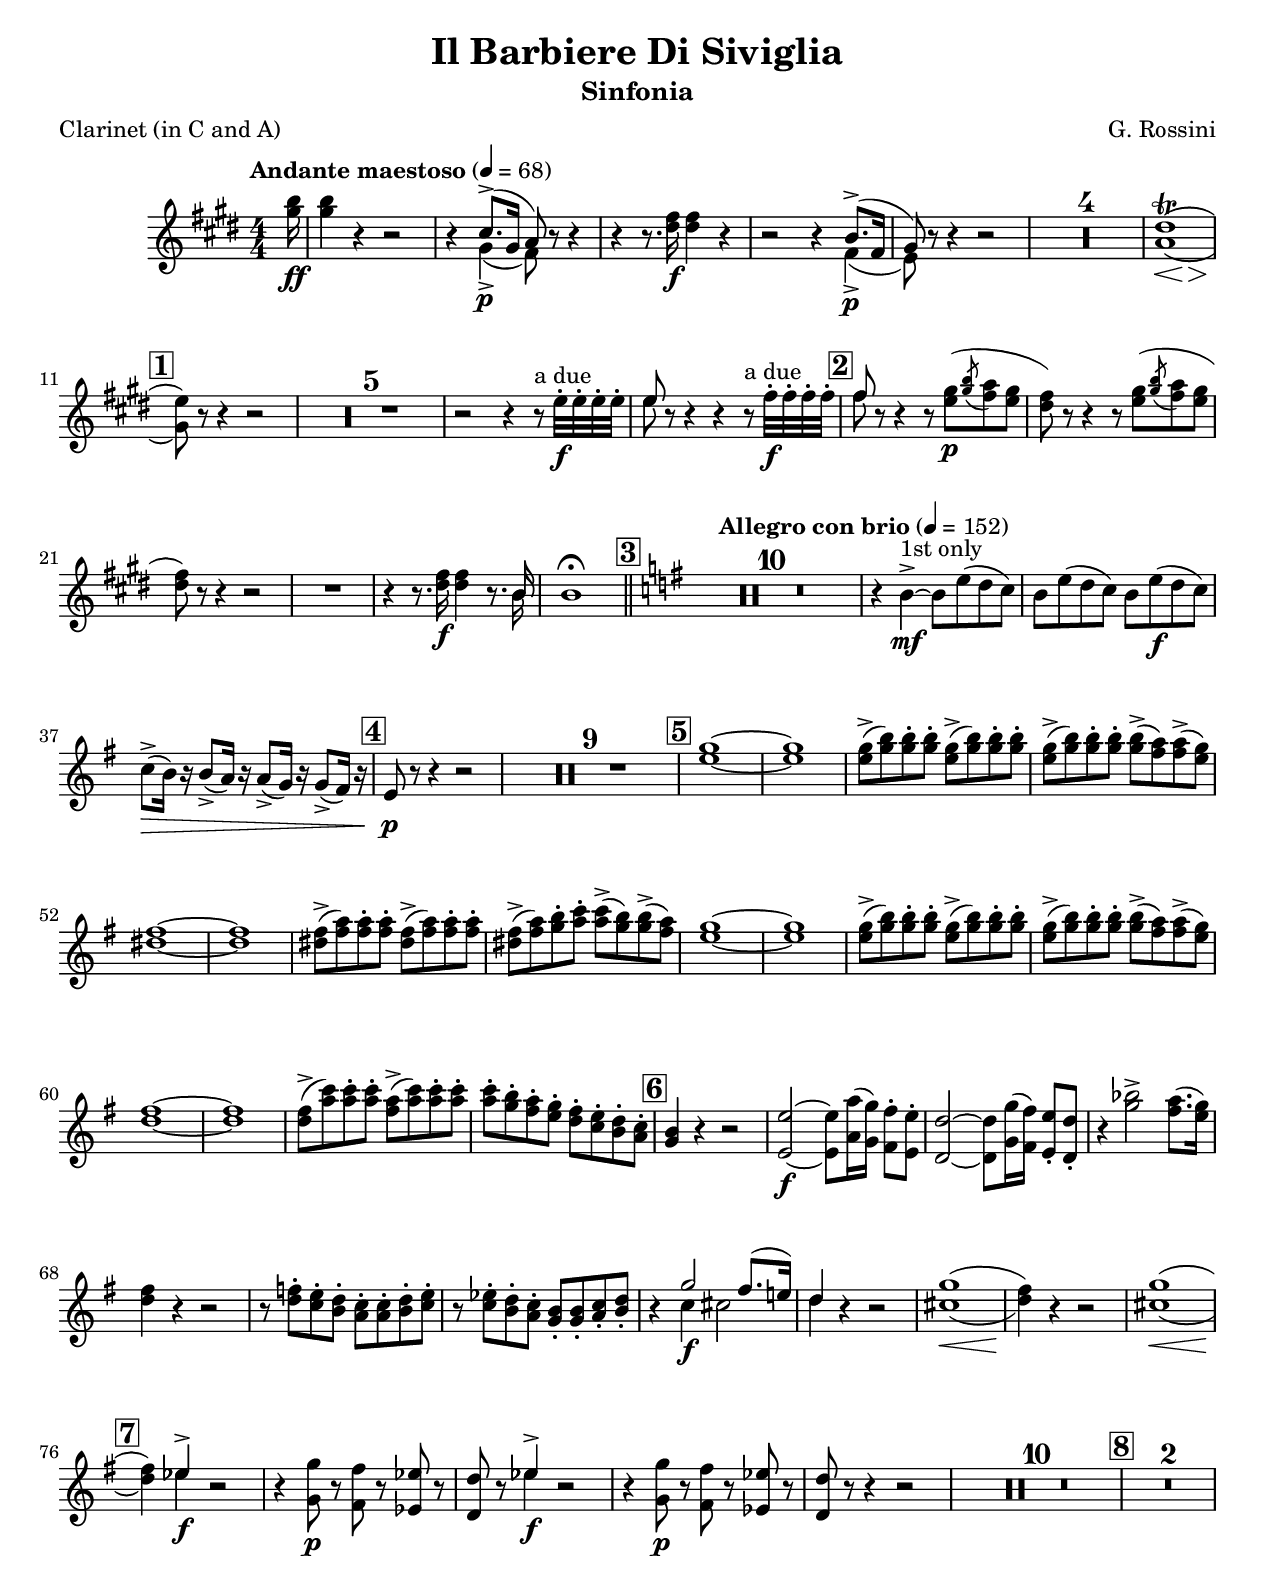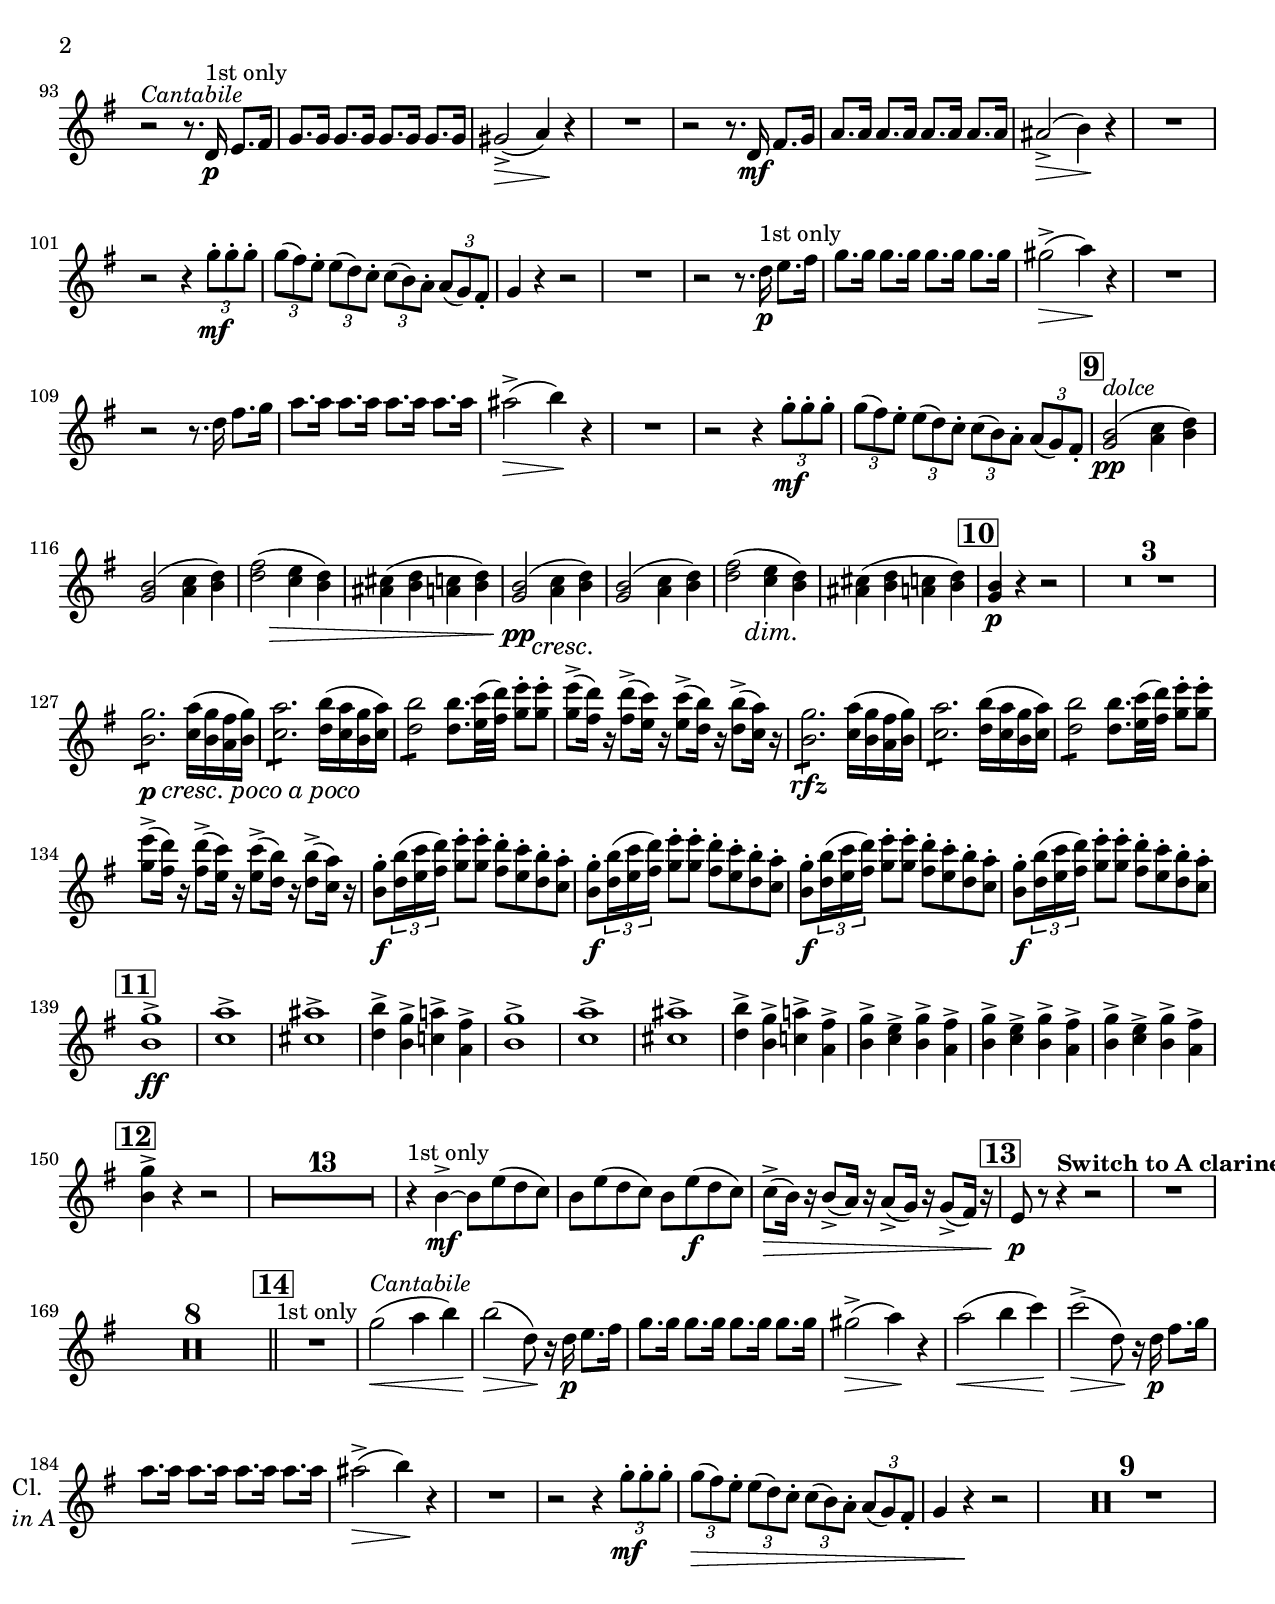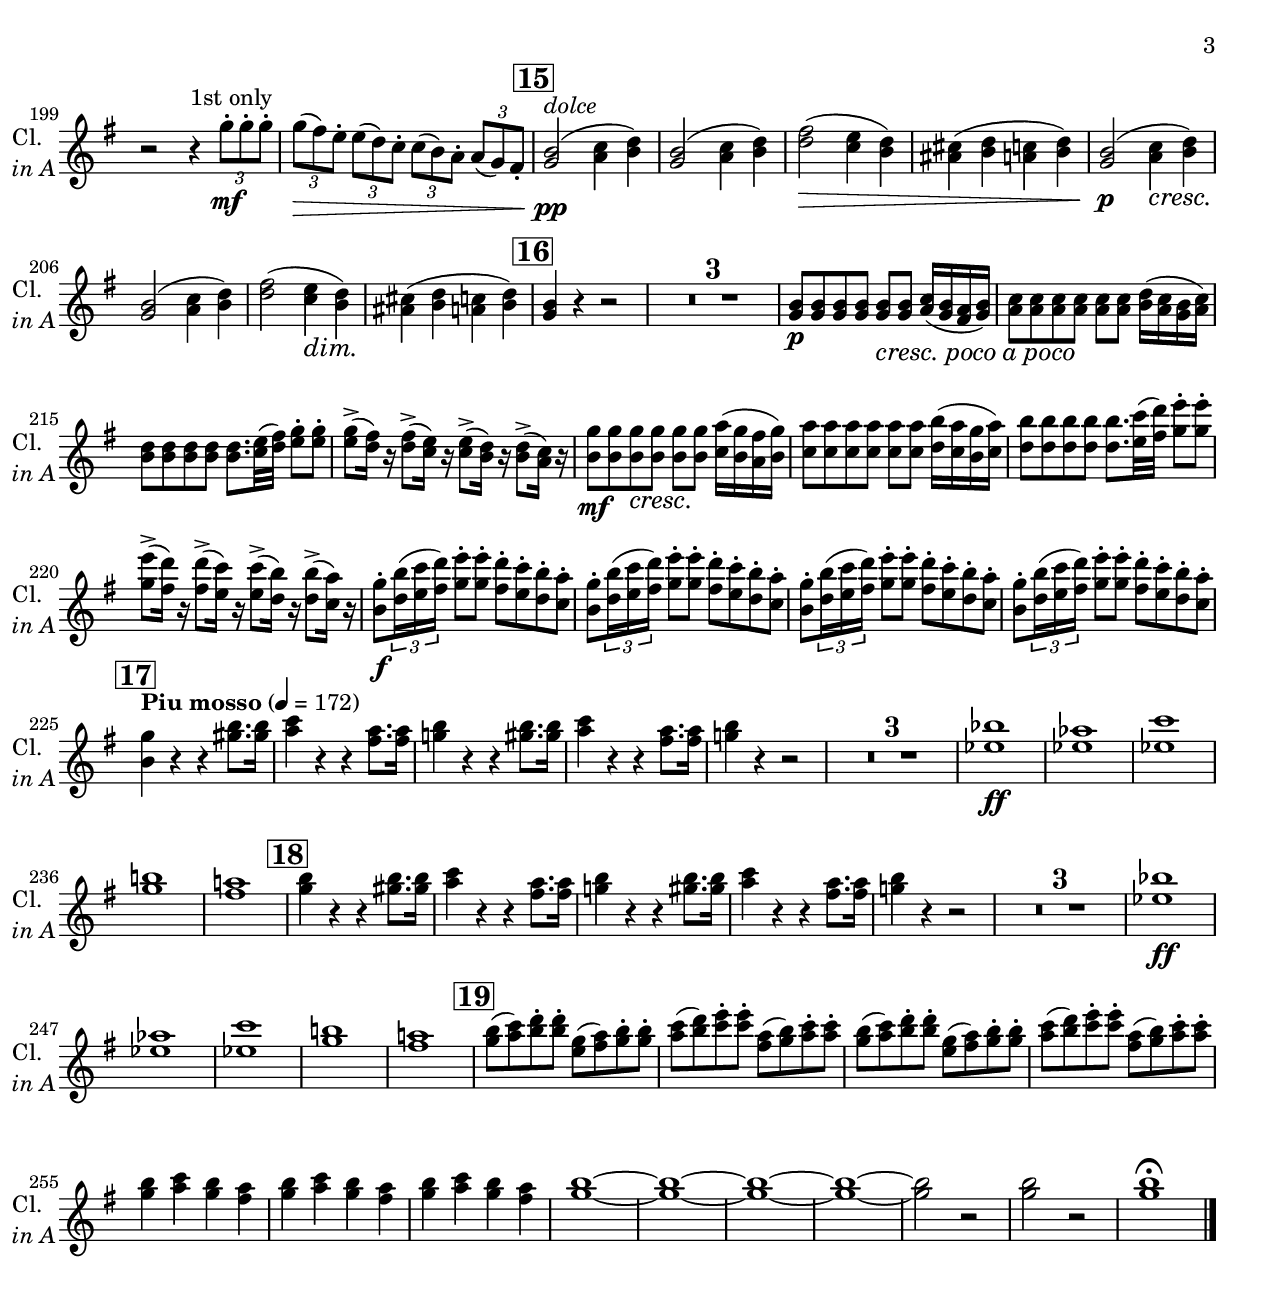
\version "2.18.2"

#(ly:set-option 'relative-includes #t)

% Rossini Barber of Seville Overture - Clarinet (in C and a) Part

\paper {
  #(set-paper-size "letter")
  top-margin = 0.5\in
  page-breaking = #ly:page-turn-breaking
}

\header {
  title = "Il Barbiere Di Siviglia"
  composer = "G. Rossini"
  subtitle = "Sinfonia"
  poet = "Clarinet (in C and A)"
  % Remove default LilyPond tagline
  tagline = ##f
}

rhythms = \version "2.18.2"

% Rossini Barber of Seville Overture - Rhythms

{
  
  \include "globals.ily"
  
  \tempo "Andante maestoso" 4 = 68 % measure 1
  \partial 16 s16
  
  s1*10
  
  \mark \default % measure 11 [1]
  
  s1*8
  
  \mark \default % measure 19 [2]
  
  s1*6
  
  \mark \default % measure 25 [3]
  \tempo "Allegro con brio" 4 = 152
  
  s1*13
  
  \mark \default % measure 38 [4]
  
  s1*10
  
  \mark \default % measure 48 [5]
  
  s1*16
  
  \mark \default % measure 64 [6]
  
  s1*12
  
  \mark \default % measure 76 [7]
  
  s1*15
  
  \mark \default % measure 91 [8]
  
  s1*24
  
  \mark \default % measure 115 [9]
  
  s1*8
  
  \mark \default % measure 123 [10]
  
  s1*16
  
  \mark \default % measure 139 [11]
  
  s1*11
  
  \mark \default % measure 150 [12]
  
  s1*17
  
  \mark \default % measure 167 [13]
  
  s1*10
  
  \mark \default % measure 177 [14]
  
  s1*24
  
  \mark \default % measure 201 [15]
  
  s1*8
  
  \mark \default % measure 209 [16]
  
  s1*16
  
  \mark \default % measure 225 [17]
  \tempo "Piu mosso" 4 = 172
  
  s1*13
  
  \mark \default % measure 238 [18]
  
  s1*13
  
  \mark \default % measure 251 [19]
}


partClarinet = \version "2.18.2"

% Rossini Barber of Seville Overture - Clarinets (in C, A) Part

\relative c'' {
  
  \include "globals.ily"
  
  \key e \major
  
  % Start with C clarinet
  \set Staff.instrumentName = \markup {
    \column { "Clarinet"
      \line { "in C" }
    }
  }
  \set Staff.shortInstrumentName = \markup {
    \column { "Cl."
      \line { \italic "in C" }
    }
  }
  \transposition c
  
  \partial 16 <gis' b>16\ff |
  <gis b>4 r4 r2 |
  r4 << 
    {
      cis,8.->\p( gis16 a8)
    } \\ {
      gis4->( fis8)
    } 
  >> r8 r4 |
  r4 r8. <dis' fis>16\f <dis fis>4 r4 |
  r2 r4 << 
    {
      b8.->\p( fis16 | 
      gis8)
    } \\ {
      fis4->( |
      e8)
    } 
  >> r8 r4 r2 |
  R1*4
  \set doubleSlurs = ##t
  << <a dis>1\trill( { s4\< s4 s4\> s4 } >> |
  
  % Rehearsal [1]
  <gis e'>8\!) r8 r4 r2 |
  \set doubleSlurs = ##f
  \allowPageTurn
  R1*5
  r2 r4 r8^"a due" e'32-.\f e32-. e32-. e32-. |
  << { e8 } \\ { e8 } >> r8 r4 r4 r8^"a due" fis32-.\f fis32-. fis32-. fis32-. |
  
  % Rehearsal [2]
  << { fis8 } \\ { fis8 } >> r8 r4 r8 <e gis>8\p( \acciaccatura <gis b>8 <fis a>8 <e gis>8 |
  <dis fis>8) r8 r4 r8 <e gis>8( \acciaccatura <gis b>8 <fis a>8 <e gis>8 |
  <dis fis>8) r8 r4 r2 |
  R1 |
  r4 r8. <dis fis>16\f <dis fis>4 r8. << { b16 } \\ { b16 } >> |
  b1\fermata \bar "||"
  
  % Rehearsal [3]
  \key g \major
  R1*10
  r4 b4->\mf^"1st only"~ b8 e8( d8 c8) |
  b8 e8( d8 c8) b8 e8\f( d8 c8) |
  c8->\>( b16) r16 b8->( a16) r16 a8->( g16) r16 g8->( fis16) r16 |
  
  % Rehearsal [4]
  e8\p r8 r4 r2 |
  R1*9
  
  % Rehearsal [5]
  <e' g>1~ |
  <e g>1 |
  <e g>8->( <g b>8) <g b>8-. <g b>8-. <e g>8->( <g b>8) <g b>8-. <g b>8-. |
  <e g>8->( <g b>8) <g b>8-. <g b>8-. <g b>8->( <fis a>8) <fis a>->( <e g>) |
  <dis fis>1~ |
  <dis fis>1 |
  <dis fis>8->( <fis a>8) <fis a>8-. <fis a>8-. <dis fis>8->( <fis a>8) <fis a>8-. <fis a>8-. |
  <dis fis>8->( <fis a>8) <g b>8-. <a c>8-. <a c>8->( <g b>8) <g b>8->( <fis a>8) |
  <e g>1~ |
  <e g>1 |
  <e g>8->( <g b>8) <g b>8-. <g b>8-. <e g>8->( <g b>8) <g b>8-. <g b>8-. |
  <e g>8->( <g b>8) <g b>8-. <g b>8-. <g b>8->( <fis a>8) <fis a>8->( <e g>8) |
  <d fis>1~ |
  <d fis>1 |
  <d fis>8->( <a' c>8) <a c>8-. <a c>8-. <fis a>8->( <a c>8) <a c>8-. <a c>8-. |
  <a c>8-. <g b>8-. <fis a>8-. <e g>8-. <d fis>8-. <c e>8-. <b d>8-. <a c>8-. |
  
  % Rehearsal [6]
  <g b>4 r4 r2 |
  <e e'>2\f~ <e e'>8 <a a'>16( <g g'>16) <fis fis'>8-. <e e'>8-. |
  <d d'>2~ <d d'>8 <g g'>16( <fis fis'>16) <e e'>8-. <d d'>8-. |
  r4 <g' bes>2-> <fis a>8.( <e g>16) |
  <d fis>4 r4 r2 |
  r8 <d f>8-. <c e>8-. <b d>8-. <a c>8-. <a c>8-. <b d>8-. <c e>8-. |
  r8 <c ees>8-. <b d>8-. <a c>8-. <g b>8-. <g b>8-. <a c>8-. <b d>8-. |
  r4 <<
    {
      g'2\f fis8.( e16) |
      d4
    } \\ {
      c4 cis2 |
      d4
    }
  >> r4 r2 |
  \set doubleSlurs = ##t
  <cis g'>1\<( |
  <d fis>4\!) r4 r2 |
  <cis g'>1\<( |
  
  % Rehearsal [7]
  <d fis>4\!) << { ees4->\f } \\ { ees4 } >> r2 |
  \set doubleSlurs = ##f
  r4 <g, g'>8\p r8 <fis fis'>8 r8 <ees ees'>8 r8 |
  <d d'>8 r8 << { ees'4->\f } \\ { ees4 } >> r2 |
  r4 <g, g'>8\p r8 <fis fis'>8 r8 <ees ees'>8 r8 |
  <d d'>8 r8 r4 r2 |
  \allowPageTurn
  R1*10
  
  % Rehearsal [8]
  \allowPageTurn
  R1*2
  r2^\markup { \italic "Cantabile" } r8. d16\p^"1st only" e8. fis16 |
  g8. g16 g8. g16 g8. g16 g8. g16 |
  gis2->\>( a4)\! r4 |
  R1 |
  r2 r8. d,16\mf fis8. g16 |
  a8. a16 a8. a16 a8. a16 a8. a16 |
  ais2->\>( b4)\! r4 |
  R1 |
  r2 r4 \tuplet 3/2 { g'8-.\mf g8-. g8-. } |
  \tuplet 3/2 { g8( fis8) e8-. } \tuplet 3/2 { e8( d8) c8-. } \tuplet 3/2 { c8( b8) a8-. } \tuplet 3/2 { a8( g8) fis8-. } |
  g4 r4 r2 |
  R1 |
  r2 r8. d'16\p^"1st only" e8. fis16 |
  g8. g16 g8. g16 g8. g16 g8. g16 |
  gis2->\>( a4)\! r4 |
  R1 |
  r2 r8. d,16 fis8. g16 |
  a8. a16 a8. a16 a8. a16 a8. a16 |
  ais2->\>( b4)\! r4 |
  R1 |
  r2 r4 \tuplet 3/2 { g8-.\mf g8-. g8-. } |
  \tuplet 3/2 { g8( fis8) e8-. } \tuplet 3/2 { e8( d8) c8-. } \tuplet 3/2 { c8( b8) a8-. } \tuplet 3/2 { a8( g8) fis8-. } |
  
  % Rehearsal [9]
  <g b>2\pp^\markup { \italic "dolce" }( <a c>4 <b d>4) |
  <g b>2( <a c>4 <b d>4) |
  << <d fis>2( { s4 s4\> } >> <c e>4 <b d>4) |
  <ais cis>4( <b d>4 <a c>4 <b d>4) |
  << <g b>2\pp( { s4 s4\cresc } >> <a c>4 <b d>4) |
  <g b>2( <a c>4 <b d>4) |
  << <d fis>2( { s4 s4\dim } >> <c e>4 <b d>4) |
  <ais cis>4( <b d>4 <a c>4 <b d>4) |
  
  % Rehearsal [10]
  <g b>4\p r4 r2 |
  \allowPageTurn
  R1*3
  \set crescendoText = \markup { \italic { cresc. poco a poco } }
  \set crescendoSpanner = #'text
  <b g'>2.:8\p\< <c a'>16( <b g'>16 <a fis'>16 <b g'>16) |
  <c a'>2.:8 <d b'>16( <c a'>16 <b g'>16 <c a'>16) |
  <d b'>2:8 <d b'>8. <e c'>32( <fis d'>32) <g e'>8-. <g e'>8-. |
  <g e'>8->( <fis d'>16) r16 <fis d'>8->( <e c'>16) r16 <e c'>8->( <d b'>16) r16 <d b'>8->( <c a'>16) r16 |
  <b g'>2.:8\rfz <c a'>16( <b g'>16 <a fis'>16 <b g'>16) | 
  <c a'>2.:8 <d b'>16( <c a'>16 <b g'>16 <c a'>16) |
  <d b'>2:8 <d b'>8. <e c'>32( <fis d'>32) <g e'>8-. <g e'>8-. |
  <g e'>8->( <fis d'>16) r16 <fis d'>8->( <e c'>16) r16 <e c'>8->( <d b'>16) r16 <d b'>8->( <c a'>16) r16 |
  <b g'>8-.\f \tuplet 3/2 { <d b'>16( <e c'>16 <fis d'>16) } <g e'>8-. <g e'>8-. <fis d'>8-. <e c'>8-. <d b'>8-. <c a'>8-. |
  <b g'>8-.\f \tuplet 3/2 { <d b'>16( <e c'>16 <fis d'>16) } <g e'>8-. <g e'>8-. <fis d'>8-. <e c'>8-. <d b'>8-. <c a'>8-. |
  <b g'>8-.\f \tuplet 3/2 { <d b'>16( <e c'>16 <fis d'>16) } <g e'>8-. <g e'>8-. <fis d'>8-. <e c'>8-. <d b'>8-. <c a'>8-. |
  <b g'>8-.\f \tuplet 3/2 { <d b'>16( <e c'>16 <fis d'>16) } <g e'>8-. <g e'>8-. <fis d'>8-. <e c'>8-. <d b'>8-. <c a'>8-. |
  
  % Rehearsal [11]
  <b g'>1->\ff |
  <c a'>1-> |
  <cis ais'>1-> |
  <d b'>4-> <b g'>4-> <c a'>4-> <a fis'>4-> |
  <b g'>1-> |
  <c a'>1-> |
  <cis ais'>1-> |
  <d b'>4-> <b g'>4-> <c a'>4-> <a fis'>4-> |
  <b g'>4-> <c e>4-> <b g'>4-> <a fis'>4-> |
  <b g'>4-> <c e>4-> <b g'>4-> <a fis'>4-> |
  <b g'>4-> <c e>4-> <b g'>4-> <a fis'>4-> |
  
  % Rehearsal [12]
  <b g'>4-> r4 r2 |
  \allowPageTurn
  R1*13
  r4^"1st only" b4->\mf~ b8 e8( d8 c8) |
  b8 e8( d8 c8) b8 e8\f( d8 c8) |
  c8->\>( b16) r16 b8->( a16) r16 a8->( g16) r16 g8->( fis16) r16 |
  
  % Rehearsal [13]
  e8\p r8 r4 r2 |
  R1^\markup { \bold { "Switch to A clarinet" } } |
  \allowPageTurn
  R1*8 \bar "||"
  
  % Rehearsal [14]
  % Switch from C clarinet to A clarinet
  \set Staff.instrumentName = \markup {
    \column { "Clarinet"
      \line { "in A" }
    }
  }
  \set Staff.shortInstrumentName = \markup {
    \column { "Cl."
      \line { \italic "in A" }
    }
  }
  \transposition a
  R1^"1st only" |
  \unset crescendoText
  \unset crescendoSpanner
  g'2\<^\markup { \italic "Cantabile" }( a4 b4) |
  b2\>( d,8)\! r16 d16\p e8. fis16 |
  g8. g16 g8. g16 g8. g16 g8. g16 |
  gis2->\>( a4)\! r4 |
  a2\<( b4 c4)\! |
  c2->\>( d,8)\! r16 d16\p fis8. g16 |
  a8. a16 a8. a16 a8. a16 a8. a16 |
  ais2->\>( b4)\! r4 |
  R1 |
  r2 r4 \tuplet 3/2 { g8-.\mf g8-. g8-. } |
  \tuplet 3/2 { g8\>( fis8) e8-. } \tuplet 3/2 { e8( d8) c8-. } \tuplet 3/2 { c8( b8) a8-. } \tuplet 3/2 { a8( g8) fis8-. } |
  g4 r4\! r2 |
  \allowPageTurn
  R1*9 |
  r2 r4^"1st only" \tuplet 3/2 { g'8-.\mf g8-. g8-. } |
  \tuplet 3/2 { g8\>( fis8) e8-. } \tuplet 3/2 { e8( d8) c8-. } \tuplet 3/2 { c8( b8) a8-. } \tuplet 3/2 { a8( g8) fis8-. } |
  
  % Rehearsal [15]
  <g b>2\pp^\markup { \italic "dolce" }( <a c>4 <b d>4) |
  <g b>2( <a c>4 <b d>4) |
  <d fis>2\>( <c e>4 <b d>4) |
  <ais cis>4( <b d>4 <a c>4 <b d>4) |
  <g b>2\p( <a c>4\cresc <b d>4) |
  <g b>2( <a c>4 <b d>4) |
  <d fis>2( <c e>4\dim <b d>4) |
  <ais cis>4( <b d>4 <a c>4 <b d>4) |
  
  % Rehearsal [16]
  <g b>4\! r4 r2 |
  \allowPageTurn
  R1*3
  \set crescendoText = \markup { \italic { cresc. poco a poco } }
  \set crescendoSpanner = #'text
  <g b>8\p <g b>8 <g b>8 <g b>8 <g b>8\< <g b>8 <a c>16( <g b>16 <fis a>16 <g b>16) |
  <a c>8 <a c>8 <a c>8 <a c>8 <a c>8 <a c>8 <b d>16( <a c>16 <g b>16 <a c>16) |
  <b d>8 <b d>8 <b d>8 <b d>8 <b d>8. <c e>32( <d fis>32) <e g>8-. <e g>8-. |
  <e g>8->( <d fis>16) r16 <d fis>8->( <c e>16) r16 <c e>8->( <b d>16) r16 <b d>8->( <a c>16) r16 |
  <b g'>8\mf <b g'>8 <b g'>8\cresc <b g'>8 <b g'>8 <b g'>8 <c a'>16( <b g'>16 <a fis'>16 <b g'>16) |
  <c a'>8 <c a'>8 <c a'>8 <c a'>8 <c a'>8 <c a'>8 <d b'>16( <c a'>16 <b g'>16 <c a'>16) |
  <d b'>8 <d b'>8 <d b'>8 <d b'>8 <d b'>8. <e c'>32( <fis d'>32) <g e'>8-. <g e'>8-. |
  <g e'>8->( <fis d'>16) r16 <fis d'>8->( <e c'>16) r16 <e c'>8->( <d b'>16) r16 <d b'>8->( <c a'>16) r16 |
  <b g'>8-.\f \tuplet 3/2 { <d b'>16( <e c'>16 <fis d'>16) } <g e'>8-. <g e'>8-. <fis d'>8-. <e c'>8-. <d b'>8-. <c a'>8-. |
  <b g'>8-. \tuplet 3/2 { <d b'>16( <e c'>16 <fis d'>16) } <g e'>8-. <g e'>8-. <fis d'>8-. <e c'>8-. <d b'>8-. <c a'>8-. |
  <b g'>8-. \tuplet 3/2 { <d b'>16( <e c'>16 <fis d'>16) } <g e'>8-. <g e'>8-. <fis d'>8-. <e c'>8-. <d b'>8-. <c a'>8-. |
  <b g'>8-. \tuplet 3/2 { <d b'>16( <e c'>16 <fis d'>16) } <g e'>8-. <g e'>8-. <fis d'>8-. <e c'>8-. <d b'>8-. <c a'>8-. |
  
  % Rehearsal [17]
  <b g'>4 r4 r4 <gis' b>8. <gis b>16 |
  <a c>4 r4 r4 <fis a>8. <fis a>16 |
  <g! b>4 r4 r4 <gis b>8. <gis b>16 |
  <a c>4 r4 r4 <fis a>8. <fis a>16 |
  <g! b>4 r4 r2 |
  \allowPageTurn
  R1*3
  <ees bes'>1\ff |
  <ees aes>1 |
  <ees c'>1 |
  <g b!>1 |
  <fis a!>1 |
  
  % Rehearsal [18]
  <g b>4 r4 r4 <gis b>8. <gis b>16 |
  <a c>4 r4 r4 <fis a>8. <fis a>16 |
  <g! b>4 r4 r4 <gis b>8. <gis b>16 |
  <a c>4 r4 r4 <fis a>8. <fis a>16 |
  <g! b>4 r4 r2 |
  \allowPageTurn
  R1*3
  <ees bes'>1\ff |
  <ees aes>1 |
  <ees c'>1 |
  <g b!>1 |
  <fis a!>1 |
  
  % Rehearsal [19]
  <g b>8( <a c>8) <b d>8-. <b d>8-. <e, g>8( <fis a>8) <g b>8-. <g b>8-. |
  <a c>8( <b d>8) <c e>8-. <c e>8-. <fis, a>8( <g b>8) <a c>8-. <a c>8-. |
  <g b>8( <a c>8) <b d>8-. <b d>8-. <e, g>8( <fis a>8) <g b>8-. <g b>8-. |
  <a c>8( <b d>8) <c e>8-. <c e>8-. <fis, a>8( <g b>8) <a c>8-. <a c>8-. |
  <g b>4 <a c>4 <g b>4 <fis a>4 |
  <g b>4 <a c>4 <g b>4 <fis a>4 |
  <g b>4 <a c>4 <g b>4 <fis a>4 |
  <g b>1~ |
  <g b>1~ |
  <g b>1~ |
  <g b>1~ |
  <g b>2 r2 |
  <g b>2 r2 |
  <g b>1\fermata \bar "|."
  
}


% Part scoring

\score {
  \new Staff \with {
    \consists "Page_turn_engraver"
    midiInstrument = "clarinet"
  } << \partClarinet \rhythms {
    \compressFullBarRests 
    \unset Staff.instrumentName 
    \unset Staff.shortInstrumentName
  \set Staff.minimumPageTurnLength = #(ly:make-moment 3/1)
  } >>
  \layout { }
  \midi {
    \tempo 4=68
  }
}
